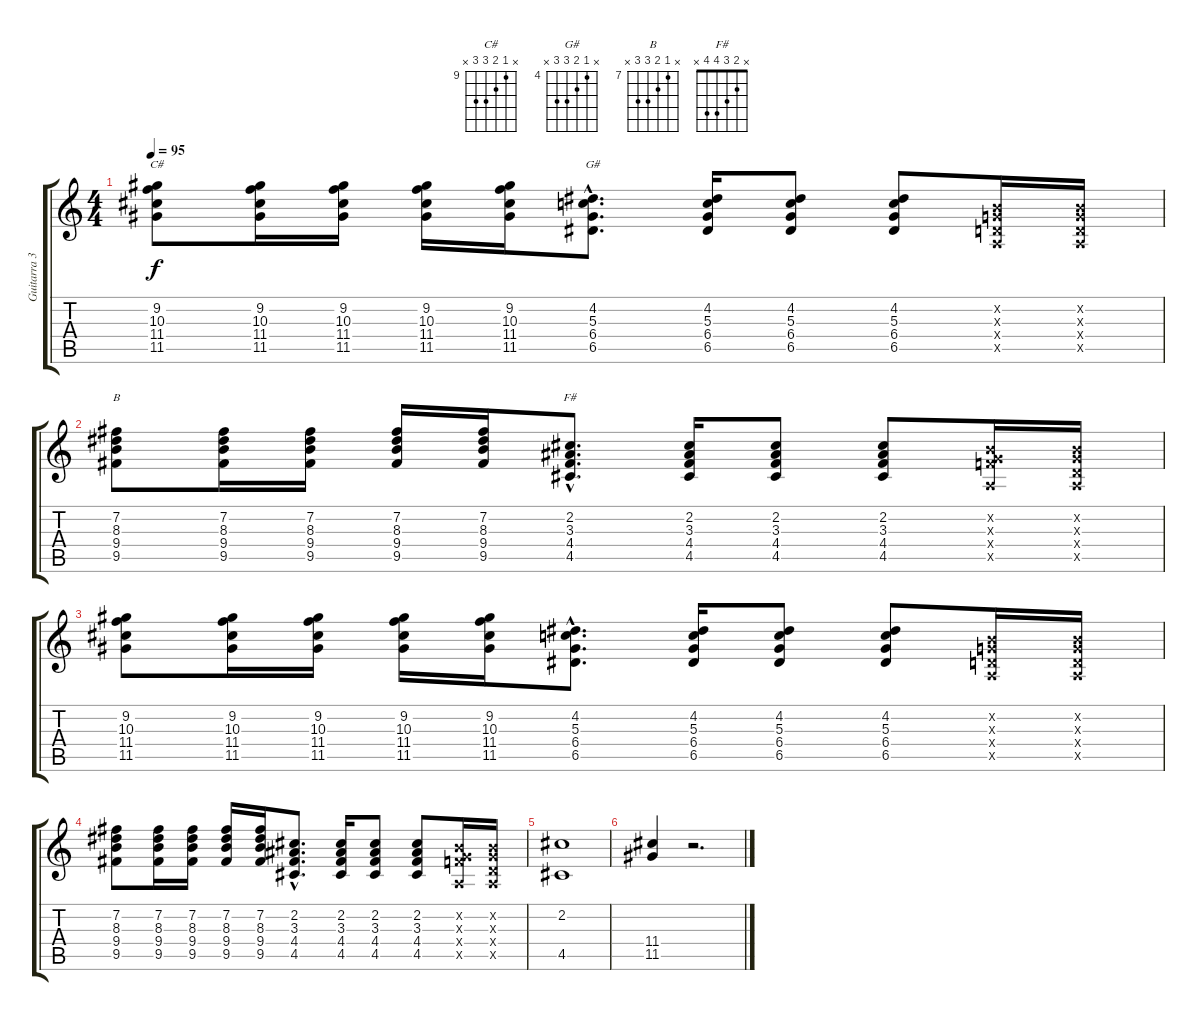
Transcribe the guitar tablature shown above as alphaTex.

\track ("Guitarra 3" "Guitarra 3") {instrument acousticguitarsteel}
\staff {score tabs}
\tuning (E4 B3 G3 D3 A2 E2) {hide}
\chord ("C#" x 9 10 11 11 x) {firstfret 9}
\chord ("G#" x 4 5 6 6 x) {firstfret 4}
\chord ("B" x 7 8 9 9 x) {firstfret 7}
\chord ("F#" x 2 3 4 4 x)
\ts (4 4)
\tempo 95
\clef g2
\ks c
(9.2 10.3 11.4 11.5).8{ch "C#" dy f} (9.2 10.3 11.4 11.5).16 (9.2 10.3 11.4 11.5).16 (9.2 10.3 11.4 11.5).16 (9.2 10.3 11.4 11.5).16 (4.2{hac} 5.3{hac} 6.4{hac} 6.5{hac}).8{d ch "G#"} (4.2 5.3 6.4 6.5).16 (4.2 5.3 6.4 6.5).8 (4.2 5.3 6.4 6.5).8 (0.2{x} 0.3{x} 0.4{x} 0.5{x}).16 (0.2{x} 0.3{x} 0.4{x} 0.5{x}).16 |
(7.2 8.3 9.4 9.5).8{ch "B"} (7.2 8.3 9.4 9.5).16 (7.2 8.3 9.4 9.5).16 (7.2 8.3 9.4 9.5).16 (7.2 8.3 9.4 9.5).16 (2.2{hac} 3.3{hac} 4.4{hac} 4.5{hac}).8{d ch "F#"} (2.2 3.3 4.4 4.5).16 (2.2 3.3 4.4 4.5).8 (2.2 3.3 4.4 4.5).8 (0.2{x} 0.3{x} 3.4{x} 0.5{x}).16 (0.2{x} 0.3{x} 0.4{x} 0.5{x}).16 |
(9.2 10.3 11.4 11.5).8 (9.2 10.3 11.4 11.5).16 (9.2 10.3 11.4 11.5).16 (9.2 10.3 11.4 11.5).16 (9.2 10.3 11.4 11.5).16 (4.2{hac} 5.3{hac} 6.4{hac} 6.5{hac}).8{d} (4.2 5.3 6.4 6.5).16 (4.2 5.3 6.4 6.5).8 (4.2 5.3 6.4 6.5).8 (0.2{x} 0.3{x} 0.4{x} 0.5{x}).16 (0.2{x} 0.3{x} 0.4{x} 0.5{x}).16 |
(7.2 8.3 9.4 9.5).8 (7.2 8.3 9.4 9.5).16 (7.2 8.3 9.4 9.5).16 (7.2 8.3 9.4 9.5).16 (7.2 8.3 9.4 9.5).16 (2.2{hac} 3.3{hac} 4.4{hac} 4.5{hac}).8{d} (2.2 3.3 4.4 4.5).16 (2.2 3.3 4.4 4.5).8 (2.2 3.3 4.4 4.5).8 (0.2{x} 0.3{x} 3.4{x} 0.5{x}).16 (0.2{x} 0.3{x} 0.4{x} 0.5{x}).16 |
(2.2 4.5).1 |
(11.4 11.5).4 r.2{d}
